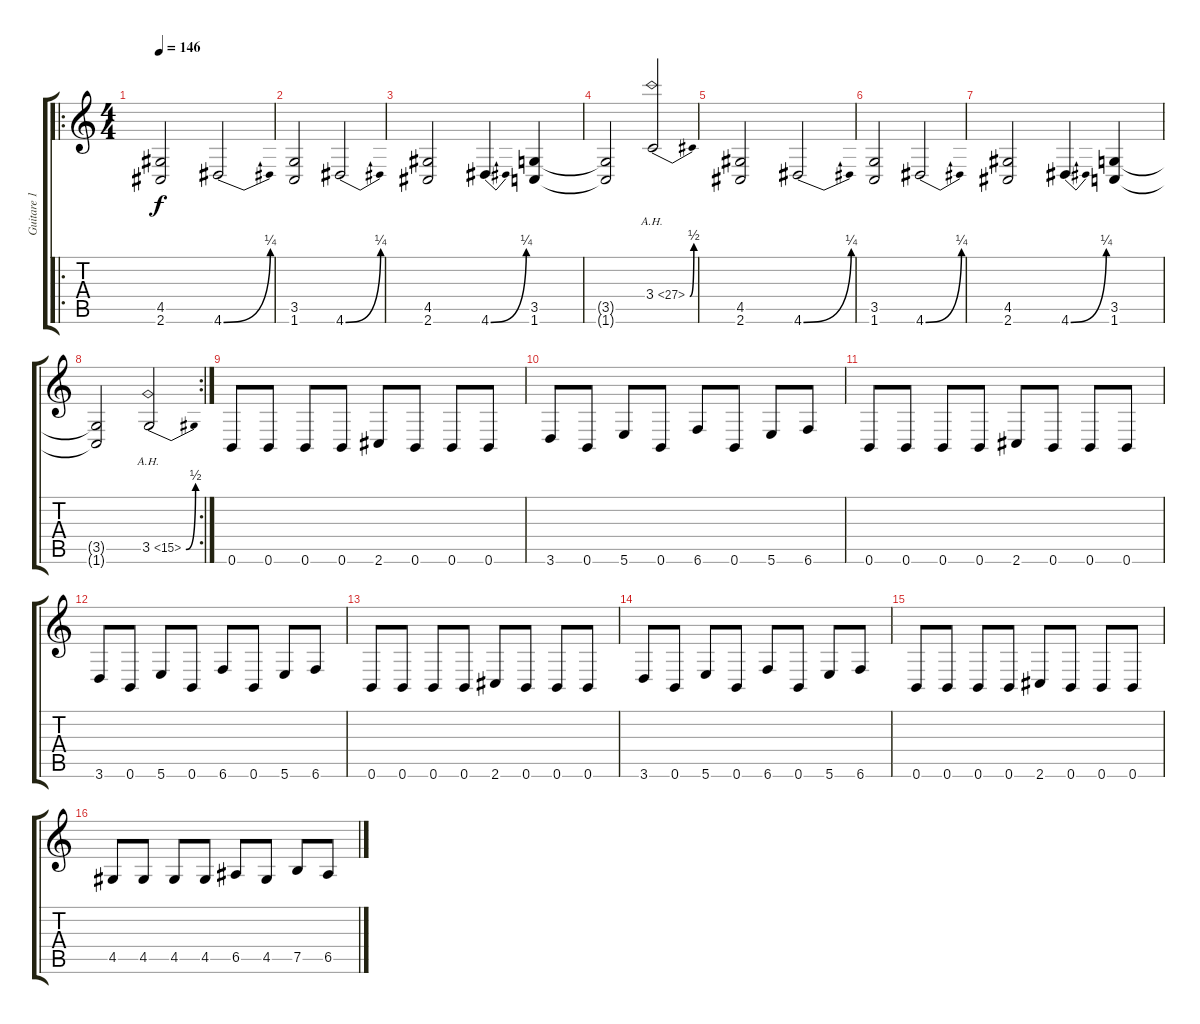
\track ("Guitare 1" "Guitare 1") {instrument distortionguitar}
\staff {score tabs}
\tuning (B3 Gb3 D3 A2 E2 B1) {hide}
\ro
\ts (4 4)
\tempo 146
\clef g2
\ks c
(4.5 2.6).2{dy f} 4.6{be (bend 0 0 60 1)}.2 |
(3.5 1.6).2 4.6{be (bend 0 0 60 1)}.2 |
(4.5 2.6).2 4.6{be (bend 0 0 60 1)}.4 (3.5 1.6).4 |
(3.5{t} 1.6{t}).2 3.4{be (bend 0 0 60 2) ah 24}.2 |
(4.5 2.6).2 4.6{be (bend 0 0 60 1)}.2 |
(3.5 1.6).2 4.6{be (bend 0 0 60 1)}.2 |
(4.5 2.6).2 4.6{be (bend 0 0 60 1)}.4 (3.5 1.6).4 |
\rc 2
(3.5{t} 1.6{t}).2 3.5{be (bend 0 0 60 2) ah 12}.2 |
0.6.8 0.6.8 0.6.8 0.6.8 2.6.8 0.6.8 0.6.8 0.6.8 |
3.6.8 0.6.8 5.6.8 0.6.8 6.6.8 0.6.8 5.6.8 6.6.8 |
0.6.8 0.6.8 0.6.8 0.6.8 2.6.8 0.6.8 0.6.8 0.6.8 |
3.6.8 0.6.8 5.6.8 0.6.8 6.6.8 0.6.8 5.6.8 6.6.8 |
0.6.8 0.6.8 0.6.8 0.6.8 2.6.8 0.6.8 0.6.8 0.6.8 |
3.6.8 0.6.8 5.6.8 0.6.8 6.6.8 0.6.8 5.6.8 6.6.8 |
0.6.8 0.6.8 0.6.8 0.6.8 2.6.8 0.6.8 0.6.8 0.6.8 |
4.5.8 4.5.8 4.5.8 4.5.8 6.5.8 4.5.8 7.5.8 6.5.8
